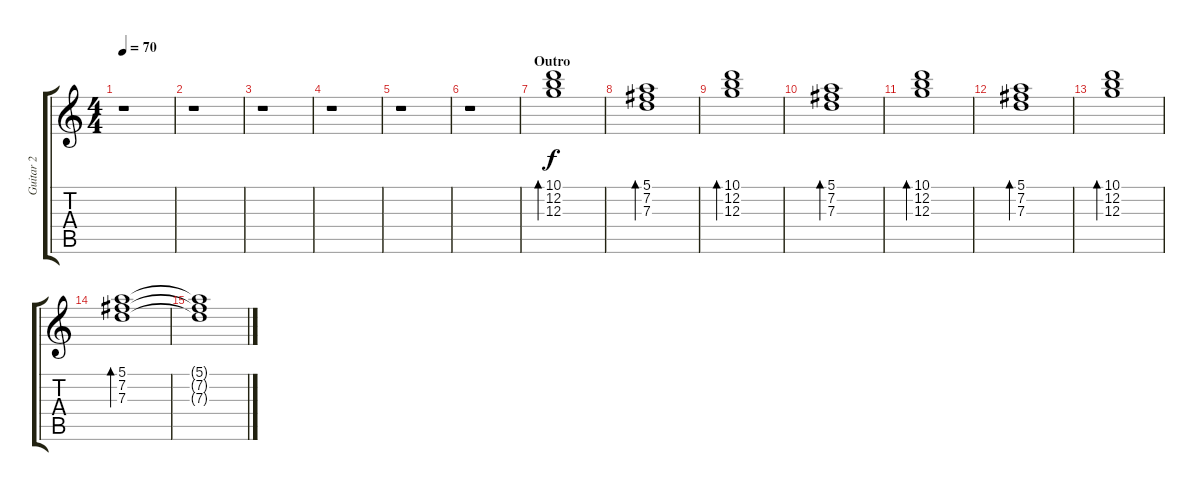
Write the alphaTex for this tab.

\track ("Guitar 2" "Guitar 2") {instrument electricguitarjazz}
\staff {score tabs}
\tuning (E4 B3 G3 D3 A2 E2) {hide}
\ts (4 4)
\tempo 70
\clef g2
\ks c
r.1{dy f} |
r.1 |
r.1 |
r.1 |
r.1 |
r.1 |
\section ("" "Outro")
(10.1 12.2 12.3).1{bd 240 volume 13} |
(5.1 7.2 7.3).1{bd 240} |
(10.1 12.2 12.3).1{bd 240} |
(5.1 7.2 7.3).1{bd 240} |
(10.1 12.2 12.3).1{bd 240} |
(5.1 7.2 7.3).1{bd 240} |
(10.1 12.2 12.3).1{bd 240} |
(5.1 7.2 7.3).1{bd 240 volume 0} |
(5.1{t} 7.2{t} 7.3{t}).1
